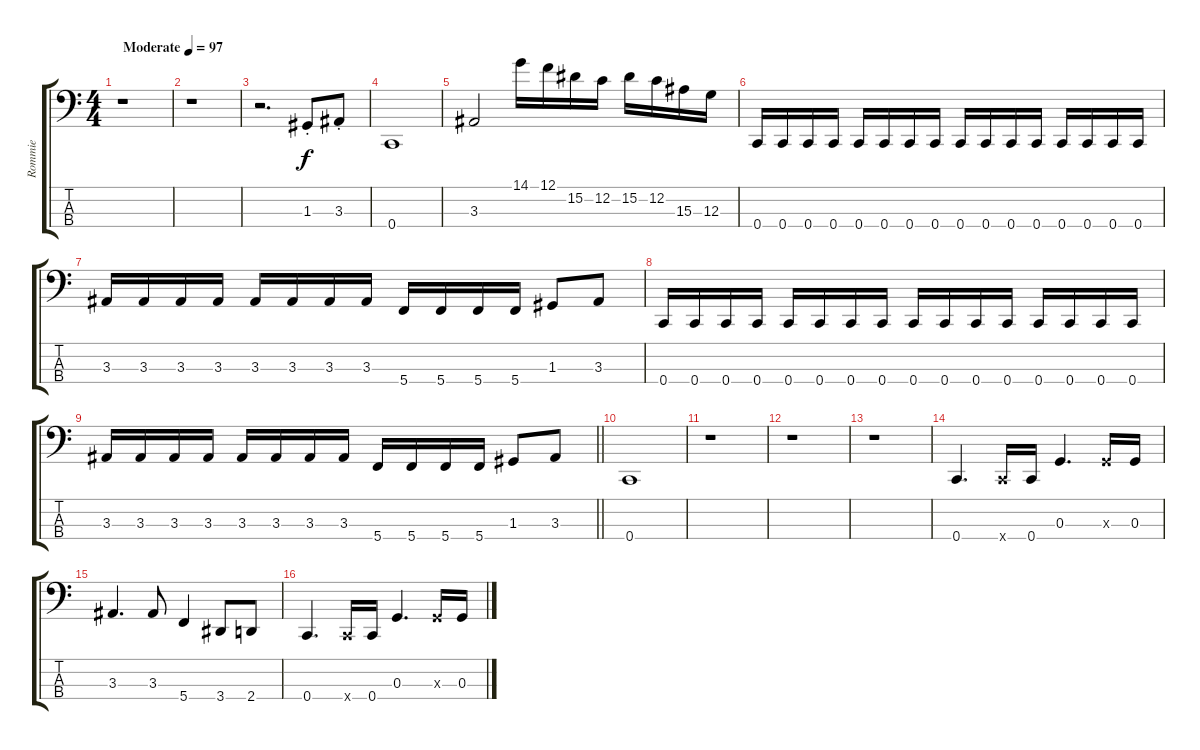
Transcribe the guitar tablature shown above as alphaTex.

\track ("Rommie" "Rommie") {instrument electricbassfinger}
\staff {score tabs}
\tuning (F2 C2 G1 C1) {hide}
\ts (4 4)
\tempo (97 "Moderate")
\clef f4
\ks c
r.1{dy f instrument electricbassfinger} |
r.1 |
r.2{d} 1.3{st}.8 3.3{st}.8 |
0.4.1 |
3.3.2 14.1.16 12.1.16 15.2.16 12.2.16 15.2.16 12.2.16 15.3.16 12.3.16 |
0.4.16 0.4.16 0.4.16 0.4.16 0.4.16 0.4.16 0.4.16 0.4.16 0.4.16 0.4.16 0.4.16 0.4.16 0.4.16 0.4.16 0.4.16 0.4.16 |
3.3.16 3.3.16 3.3.16 3.3.16 3.3.16 3.3.16 3.3.16 3.3.16 5.4.16 5.4.16 5.4.16 5.4.16 1.3.8 3.3.8 |
0.4.16 0.4.16 0.4.16 0.4.16 0.4.16 0.4.16 0.4.16 0.4.16 0.4.16 0.4.16 0.4.16 0.4.16 0.4.16 0.4.16 0.4.16 0.4.16 |
\barLineRight lightlight
3.3.16 3.3.16 3.3.16 3.3.16 3.3.16 3.3.16 3.3.16 3.3.16 5.4.16 5.4.16 5.4.16 5.4.16 1.3.8 3.3.8 |
0.4.1 |
r.1 |
r.1 |
r.1 |
0.4.4{d} 0.4{x}.16 0.4.16 0.3.4{d} 0.3{x}.16 0.3.16 |
3.3.4{d} 3.3.8 5.4.4 3.4.8 2.4.8 |
0.4.4{d} 0.4{x}.16 0.4.16 0.3.4{d} 0.3{x}.16 0.3.16
